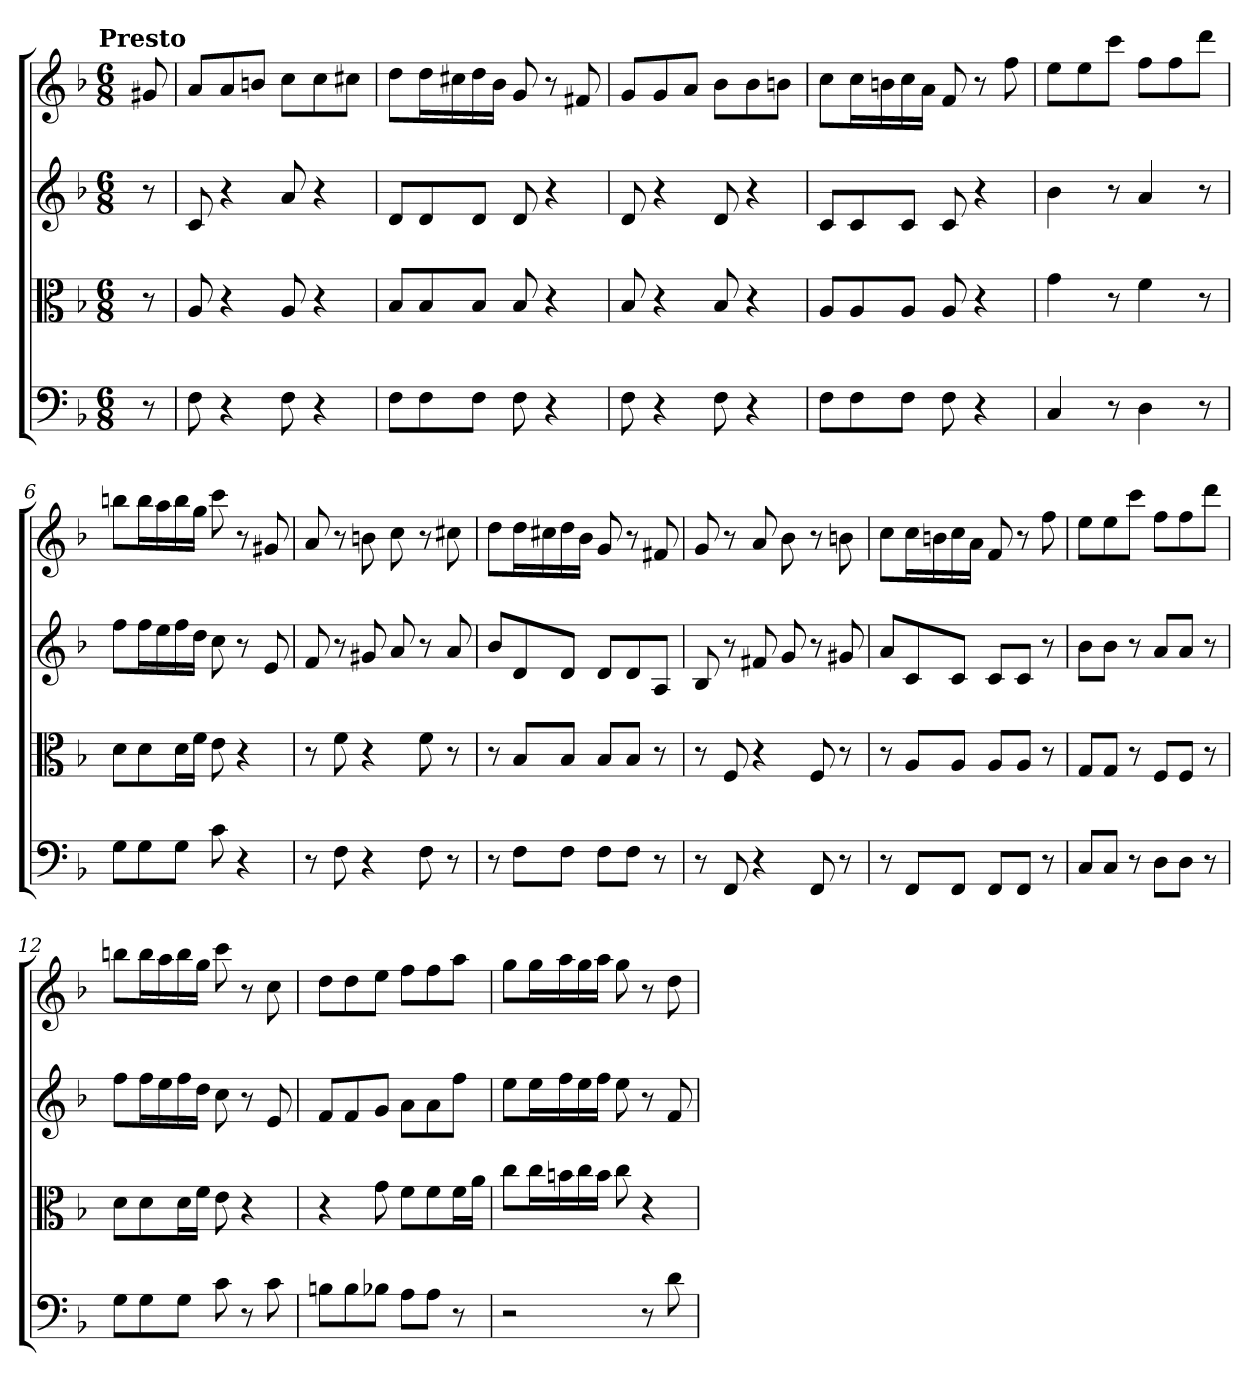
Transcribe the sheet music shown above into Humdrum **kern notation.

**kern	**kern	**kern	**kern
*part4	*part3	*part2	*part1
*staff4	*staff3	*staff2	*staff1
*clefF4	*clefC3	*	*
*k[b-]	*k[b-]	*k[b-]	*k[b-]
*F:	*F:	*F:	*F:
!!LO:TX:omd:t=Presto
*M6/8	*M6/8	*M6/8	*M6/8
*MM184	*MM184	*MM184	*MM184
=	=	=	=
8r	8r	8r	8g#X
=1	=1	=1	=1
8F	8A	8c	8aL
4r	4r	4r	8a
.	.	.	8bnJ
8F	8A	8a	8ccL
4r	4r	4r	8cc
.	.	.	8cc#XJ
=2	=2	=2	=2
8F\L	8B-/L	8dL	8ddL
8F\	8B-/	8d	16ddL
.	.	.	16cc#X
8F\J	8B-/J	8dJ	16dd
.	.	.	16b-JJ
8F	8B-	8d	8g
4r	4r	4r	8r
.	.	.	8f#X
=3	=3	=3	=3
8F	8B-	8d	8gL
4r	4r	4r	8g
.	.	.	8aJ
8F	8B-	8d	8b-L
4r	4r	4r	8b-
.	.	.	8bnJ
=4	=4	=4	=4
8F\L	8A/L	8cL	8ccL
8F\	8A/	8c	16ccL
.	.	.	16bn
8F\J	8A/J	8cJ	16cc
.	.	.	16aJJ
8F	8A	8c	8f
4r	4r	4r	8r
.	.	.	8ff
=5	=5	=5	=5
4C	4g	4b-	8eeL
.	.	.	8ee
8r	8r	8r	8cccJ
4D	4f	4a	8ffL
.	.	.	8ff
8r	8r	8r	8dddJ
=6	=6	=6	=6
8G\L	8d\L	8ffL	8bbnL
8G\	8d\	16ffL	16bbL
.	.	16ee	16aa
8G\J	16d\L	16ff	16bb
.	16f\JJ	16ddJJ	16ggJJ
8c	8e	8cc	8ccc
4r	4r	8r	8r
.	.	8e	8g#X
=7	=7	=7	=7
8r	8r	8f	8a
8F	8f	8r	8r
4r	4r	8g#X	8bn
.	.	8a	8cc
8F	8f	8r	8r
8r	8r	8a	8cc#X
=8	=8	=8	=8
8r	8r	8b-L	8ddL
8F\L	8B-/L	8d	16ddL
.	.	.	16cc#X
8F\J	8B-/J	8dJ	16dd
.	.	.	16b-JJ
8F\L	8B-/L	8dL	8g
8F\J	8B-/J	8d	8r
8r	8r	8AJ	8f#X
=9	=9	=9	=9
8r	8r	8B-	8g
8FF	8F	8r	8r
4r	4r	8f#X	8a
.	.	8g	8b-
8FF	8F	8r	8r
8r	8r	8g#X	8bn
=10	=10	=10	=10
8r	8r	8aL	8ccL
8FF/L	8A/L	8c	16ccL
.	.	.	16bn
8FF/J	8A/J	8cJ	16cc
.	.	.	16aJJ
8FF/L	8A/L	8cL	8f
8FF/J	8A/J	8cJ	8r
8r	8r	8r	8ff
=11	=11	=11	=11
8C/L	8G/L	8b-L	8eeL
8C/J	8G/J	8b-J	8ee
8r	8r	8r	8cccJ
8D\L	8F/L	8aL	8ffL
8D\J	8F/J	8aJ	8ff
8r	8r	8r	8dddJ
=12	=12	=12	=12
8G\L	8d\L	8ffL	8bbnL
8G\	8d\	16ffL	16bbL
.	.	16ee	16aa
8G\J	16d\L	16ff	16bb
.	16f\JJ	16ddJJ	16ggJJ
8c	8e	8cc	8ccc
8r	4r	8r	8r
8c	.	8e	8cc
=13	=13	=13	=13
8Bn\L	4r	8fL	8ddL
8B\	.	8f	8dd
8B-X\J	8g	8gJ	8eeJ
8A\L	8f\L	8aL	8ffL
8A\J	8f\	8a	8ff
8r	16f\L	8ffJ	8aaJ
.	16a\JJ	.	.
=14	=14	=14	=14
2r	8cc\L	8eeL	8ggL
.	16cc\L	16eeL	16ggL
.	16bn\	16ff	16aa
.	16cc\	16ee	16gg
.	16b\JJ	16ffJJ	16aaJJ
.	8cc	8ee	8gg
8r	4r	8r	8r
8d	.	8f	8dd
=	=	=	=
*-	*-	*-	*-
